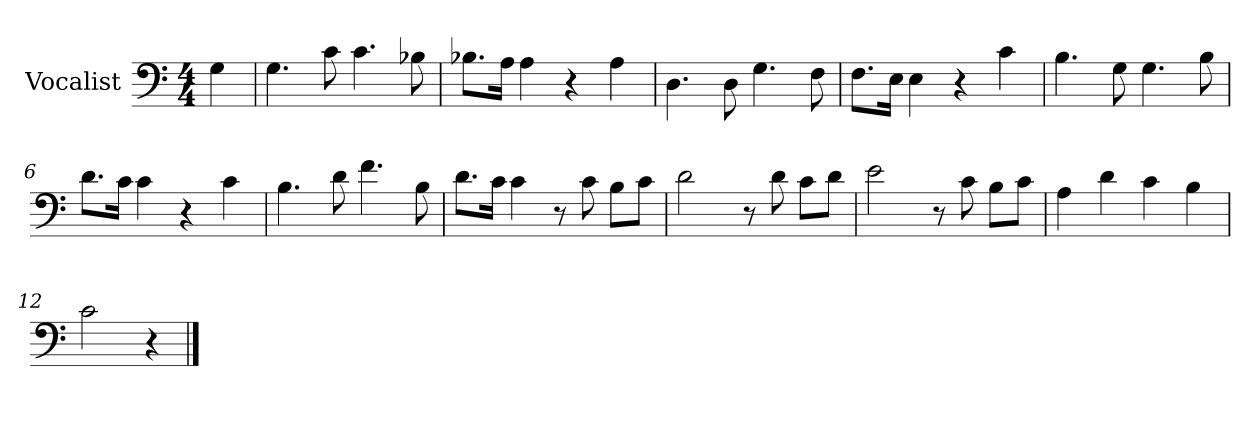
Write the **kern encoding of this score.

**kern
*part1
*staff1
*I"Vocalist
*k[]
*C:
*M4/4
=
4G
=1
4.G
8c
4.c
8B-X
=2
8.B-XL
16AJk
4A
4r
4A
=3
4.D
8D
4.G
8F
=4
8.FL
16EJk
4E
4r
4c
=5
4.B
8G
4.G
8B
=6
8.dL
16cJk
4c
4r
4c
=7
4.B
8d
4.f
8B
=8
8.dL
16cJk
4c
8r
8c
8BL
8cJ
=9
2d
8r
8d
8cL
8dJ
=10
2e
8r
8c
8BL
8cJ
=11
4A
4d
4c
4B
=12
2c
4r
==
*-
